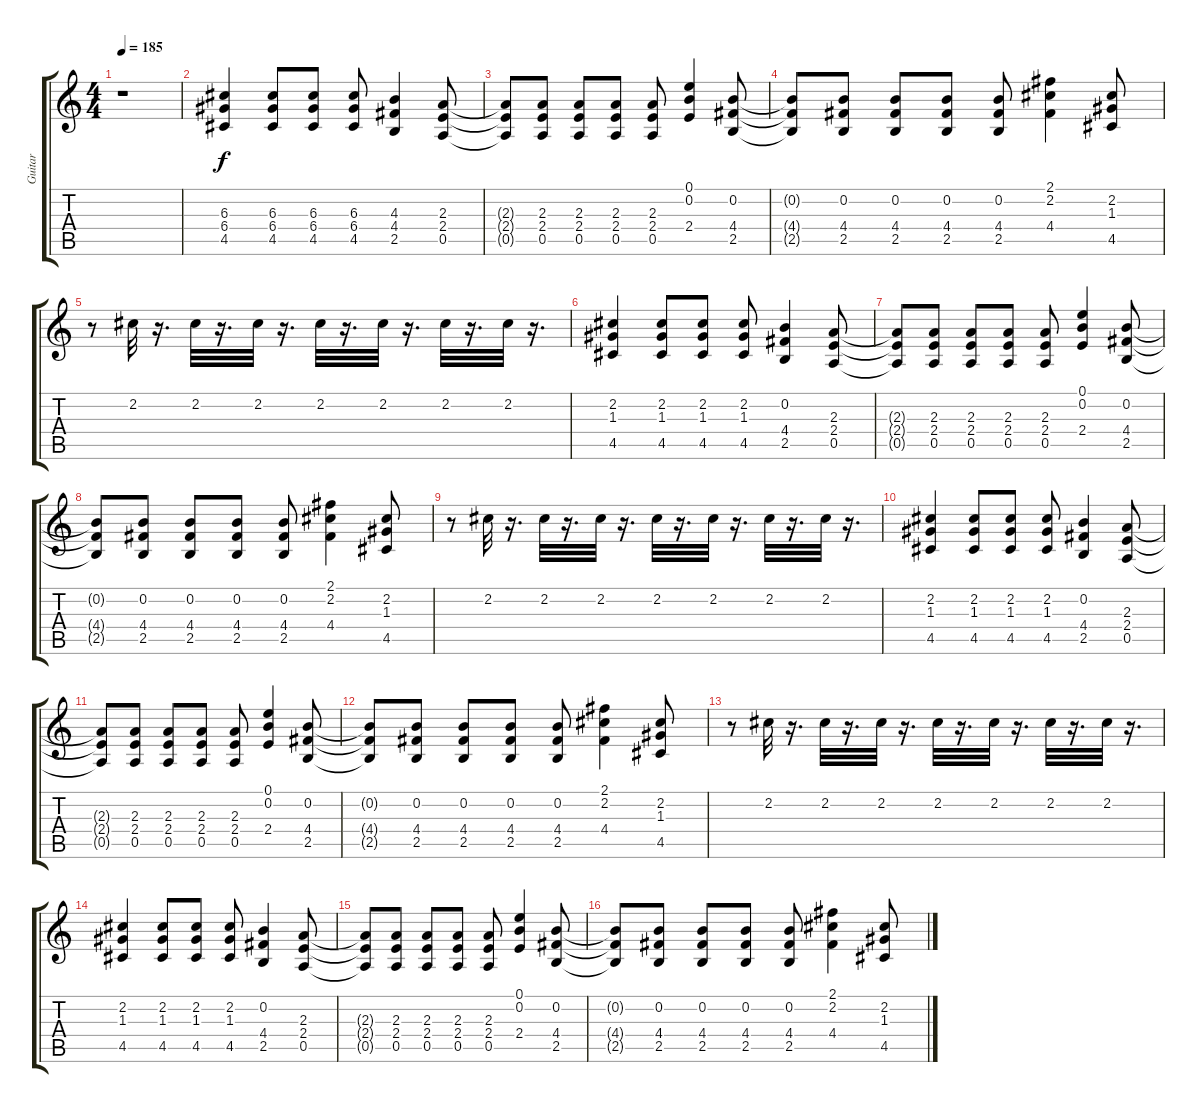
\track ("Guitar" "Guitar") {instrument distortionguitar}
\staff {score tabs}
\tuning (E4 B3 G3 D3 A2 E2) {hide}
\ts (4 4)
\tempo 185
\clef g2
\ks c
r.1{dy f instrument distortionguitar} |
(6.3 6.4 4.5).4 (6.3 6.4 4.5).8 (6.3 6.4 4.5).8 (6.3 6.4 4.5).8 (4.3 4.4 2.5).4 (2.3 2.4 0.5).8 |
(2.3{t} 2.4{t} 0.5{t}).8 (2.3 2.4 0.5).8 (2.3 2.4 0.5).8 (2.3 2.4 0.5).8 (2.3 2.4 0.5).8 (0.1 0.2 2.4).4 (0.2 4.4 2.5).8 |
(0.2{t} 4.4{t} 2.5{t}).8 (0.2 4.4 2.5).8 (0.2 4.4 2.5).8 (0.2 4.4 2.5).8 (0.2 4.4 2.5).8 (2.1 2.2 4.4).4 (2.2 1.3 4.5).8 |
r.8 2.2.32 r.16{d} 2.2.32 r.16{d} 2.2.32 r.16{d} 2.2.32 r.16{d} 2.2.32 r.16{d} 2.2.32 r.16{d} 2.2.32 r.16{d} |
(2.2 1.3 4.5).4 (2.2 1.3 4.5).8 (2.2 1.3 4.5).8 (2.2 1.3 4.5).8 (0.2 4.4 2.5).4 (2.3 2.4 0.5).8 |
(2.3{t} 2.4{t} 0.5{t}).8 (2.3 2.4 0.5).8 (2.3 2.4 0.5).8 (2.3 2.4 0.5).8 (2.3 2.4 0.5).8 (0.1 0.2 2.4).4 (0.2 4.4 2.5).8 |
(0.2{t} 4.4{t} 2.5{t}).8 (0.2 4.4 2.5).8 (0.2 4.4 2.5).8 (0.2 4.4 2.5).8 (0.2 4.4 2.5).8 (2.1 2.2 4.4).4 (2.2 1.3 4.5).8 |
r.8 2.2.32 r.16{d} 2.2.32 r.16{d} 2.2.32 r.16{d} 2.2.32 r.16{d} 2.2.32 r.16{d} 2.2.32 r.16{d} 2.2.32 r.16{d} |
(2.2 1.3 4.5).4 (2.2 1.3 4.5).8 (2.2 1.3 4.5).8 (2.2 1.3 4.5).8 (0.2 4.4 2.5).4 (2.3 2.4 0.5).8 |
(2.3{t} 2.4{t} 0.5{t}).8 (2.3 2.4 0.5).8 (2.3 2.4 0.5).8 (2.3 2.4 0.5).8 (2.3 2.4 0.5).8 (0.1 0.2 2.4).4 (0.2 4.4 2.5).8 |
(0.2{t} 4.4{t} 2.5{t}).8 (0.2 4.4 2.5).8 (0.2 4.4 2.5).8 (0.2 4.4 2.5).8 (0.2 4.4 2.5).8 (2.1 2.2 4.4).4 (2.2 1.3 4.5).8 |
r.8 2.2.32 r.16{d} 2.2.32 r.16{d} 2.2.32 r.16{d} 2.2.32 r.16{d} 2.2.32 r.16{d} 2.2.32 r.16{d} 2.2.32 r.16{d} |
(2.2 1.3 4.5).4 (2.2 1.3 4.5).8 (2.2 1.3 4.5).8 (2.2 1.3 4.5).8 (0.2 4.4 2.5).4 (2.3 2.4 0.5).8 |
(2.3{t} 2.4{t} 0.5{t}).8 (2.3 2.4 0.5).8 (2.3 2.4 0.5).8 (2.3 2.4 0.5).8 (2.3 2.4 0.5).8 (0.1 0.2 2.4).4 (0.2 4.4 2.5).8 |
(0.2{t} 4.4{t} 2.5{t}).8 (0.2 4.4 2.5).8 (0.2 4.4 2.5).8 (0.2 4.4 2.5).8 (0.2 4.4 2.5).8 (2.1 2.2 4.4).4 (2.2 1.3 4.5).8
